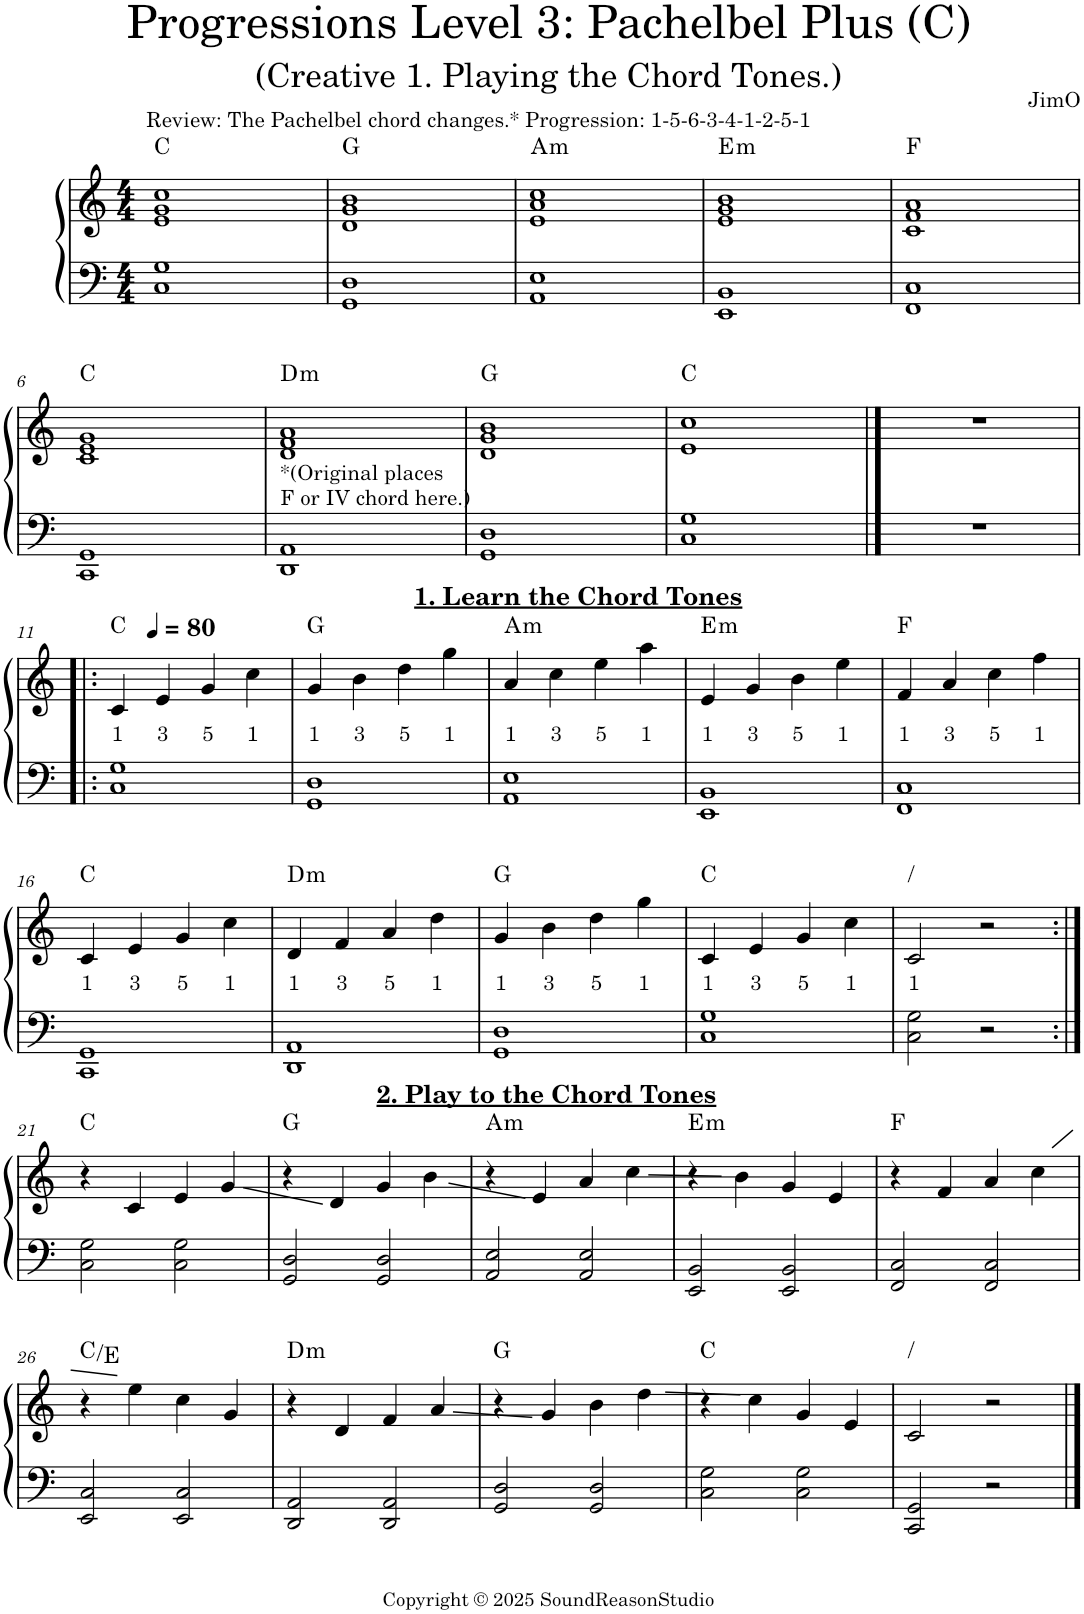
**kern	**kern	**text	**harte
*part1	*part1	*part1	*part1
*staff2	*staff1	*staff1	*
*I"Piano	*	*	*
*I'Pno.	*	*	*
*clefF4	*clefG2	*	*
*k[]	*k[]	*	*
*M4/4	*M4/4	*	*
=1	=1	=1	=1
!	!LO:TX:a:t=Review&colon; The Pachelbel chord changes.* Progression&colon; 1-5-6-3-4-1-2-5-1	!	!
1C 1G	1e 1g 1cc	.	C:maj
=2	=2	=2	=2
1GG 1D	1d 1g 1b	.	G:maj
=3	=3	=3	=3
!	!	!	!LO:H:kt=m
1AA 1E	1e 1a 1cc	.	A:min
=4	=4	=4	=4
!	!	!	!LO:H:kt=m
1EE 1BB	1e 1g 1b	.	E:min
=5	=5	=5	=5
1FF 1C	1c 1f 1a	.	F:maj
!!LO:LB:g=z
=6	=6	=6	=6
1CC 1GG	1c 1e 1g	.	C:maj
=7	=7	=7	=7
!LO:TX:a:t=*(Original places	!	!	!
!LO:TX:a:t=F or IV chord here.)	!	!	!LO:H:kt=m
1DD 1AA	1d 1f 1a	.	D:min
=8	=8	=8	=8
1GG 1D	1d 1g 1b	.	G:maj
=9	=9	=9	=9
1C 1G	1e 1cc	.	C:maj
==10	==10	==10	==10
1r	1r	.	.
!!LO:LB:g=z
=11!|:	=11!|:	=11!|:	=11!|:
*	*MM80	*	*
!	!	!LO:LY:b	!
1C 1G	4c/	1	C:maj
!	!	!LO:LY:b	!
.	4e/	3	.
!	!	!LO:LY:b	!
.	4g/	5	.
!	!	!LO:LY:b	!
.	4cc\	1	.
=12	=12	=12	=12
!	!	!LO:LY:b	!
1GG 1D	4g/	1	G:maj
!	!LO:TX:a:B:t=1. Learn the Chord Tones	!	!
!	!	!LO:LY:b	!
.	4b\	3	.
!	!	!LO:LY:b	!
.	4dd\	5	.
!	!	!LO:LY:b	!
.	4gg\	1	.
=13	=13	=13	=13
!	!	!LO:LY:b	!LO:H:kt=m
1AA 1E	4a/	1	A:min
!	!	!LO:LY:b	!
.	4cc\	3	.
!	!	!LO:LY:b	!
.	4ee\	5	.
!	!	!LO:LY:b	!
.	4aa\	1	.
=14	=14	=14	=14
!	!	!LO:LY:b	!LO:H:kt=m
1EE 1BB	4e/	1	E:min
!	!	!LO:LY:b	!
.	4g/	3	.
!	!	!LO:LY:b	!
.	4b\	5	.
!	!	!LO:LY:b	!
.	4ee\	1	.
=15	=15	=15	=15
!	!	!LO:LY:b	!
1FF 1C	4f/	1	F:maj
!	!	!LO:LY:b	!
.	4a/	3	.
!	!	!LO:LY:b	!
.	4cc\	5	.
!	!	!LO:LY:b	!
.	4ff\	1	.
!!LO:LB:g=z
=16	=16	=16	=16
!	!	!LO:LY:b	!
1CC 1GG	4c/	1	C:maj
!	!	!LO:LY:b	!
.	4e/	3	.
!	!	!LO:LY:b	!
.	4g/	5	.
!	!	!LO:LY:b	!
.	4cc\	1	.
=17	=17	=17	=17
!	!	!LO:LY:b	!LO:H:kt=m
1DD 1AA	4d/	1	D:min
!	!	!LO:LY:b	!
.	4f/	3	.
!	!	!LO:LY:b	!
.	4a/	5	.
!	!	!LO:LY:b	!
.	4dd\	1	.
=18	=18	=18	=18
!	!	!LO:LY:b	!
1GG 1D	4g/	1	G:maj
!	!	!LO:LY:b	!
.	4b\	3	.
!	!	!LO:LY:b	!
.	4dd\	5	.
!	!	!LO:LY:b	!
.	4gg\	1	.
=19	=19	=19	=19
!	!	!LO:LY:b	!
1C 1G	4c/	1	C:maj
!	!	!LO:LY:b	!
.	4e/	3	.
!	!	!LO:LY:b	!
.	4g/	5	.
!	!	!LO:LY:b	!
.	4cc\	1	.
=20	=20	=20	=20
!	!	!LO:LY:b	!LO:H:kt=/
2C\ 2G\	2c/	1	N
2r	2r	.	.
!!LO:LB:g=z
=21:|!	=21:|!	=21:|!	=21:|!
2C\ 2G\	4r	.	C:maj
.	4c/	.	.
2C\ 2G\	4e/	.	.
.	4g/	.	.
=22	=22	=22	=22
2GG/ 2D/	4r	.	G:maj
.	4d/	.	.
!	!LO:TX:a:B:t=2. Play to the Chord Tones	!	!
2GG/ 2D/	4g/	.	.
.	4b\	.	.
=23	=23	=23	=23
!	!	!	!LO:H:kt=m
2AA/ 2E/	4r	.	A:min
.	4e/	.	.
2AA/ 2E/	4a/	.	.
.	4cc\	.	.
=24	=24	=24	=24
!	!	!	!LO:H:kt=m
2EE/ 2BB/	4r	.	E:min
.	4b\	.	.
2EE/ 2BB/	4g/	.	.
.	4e/	.	.
=25	=25	=25	=25
2FF/ 2C/	4r	.	F:maj
.	4f/	.	.
2FF/ 2C/	4a/	.	.
.	4cc\	.	.
!!LO:LB:g=z
=26	=26	=26	=26
2EE/ 2C/	4r	.	C:maj/3
.	4ee\	.	.
2EE/ 2C/	4cc\	.	.
.	4g/	.	.
=27	=27	=27	=27
!	!	!	!LO:H:kt=m
2DD/ 2AA/	4r	.	D:min
.	4d/	.	.
2DD/ 2AA/	4f/	.	.
.	4a/	.	.
=28	=28	=28	=28
2GG/ 2D/	4r	.	G:maj
.	4g/	.	.
2GG/ 2D/	4b\	.	.
.	4dd\	.	.
=29	=29	=29	=29
2C\ 2G\	4r	.	C:maj
.	4cc\	.	.
2C\ 2G\	4g/	.	.
.	4e/	.	.
=30	=30	=30	=30
!	!	!	!LO:H:kt=/
2CC/ 2GG/	2c/	.	N
2r	2r	.	.
==	==	==	==
*-	*-	*-	*-
